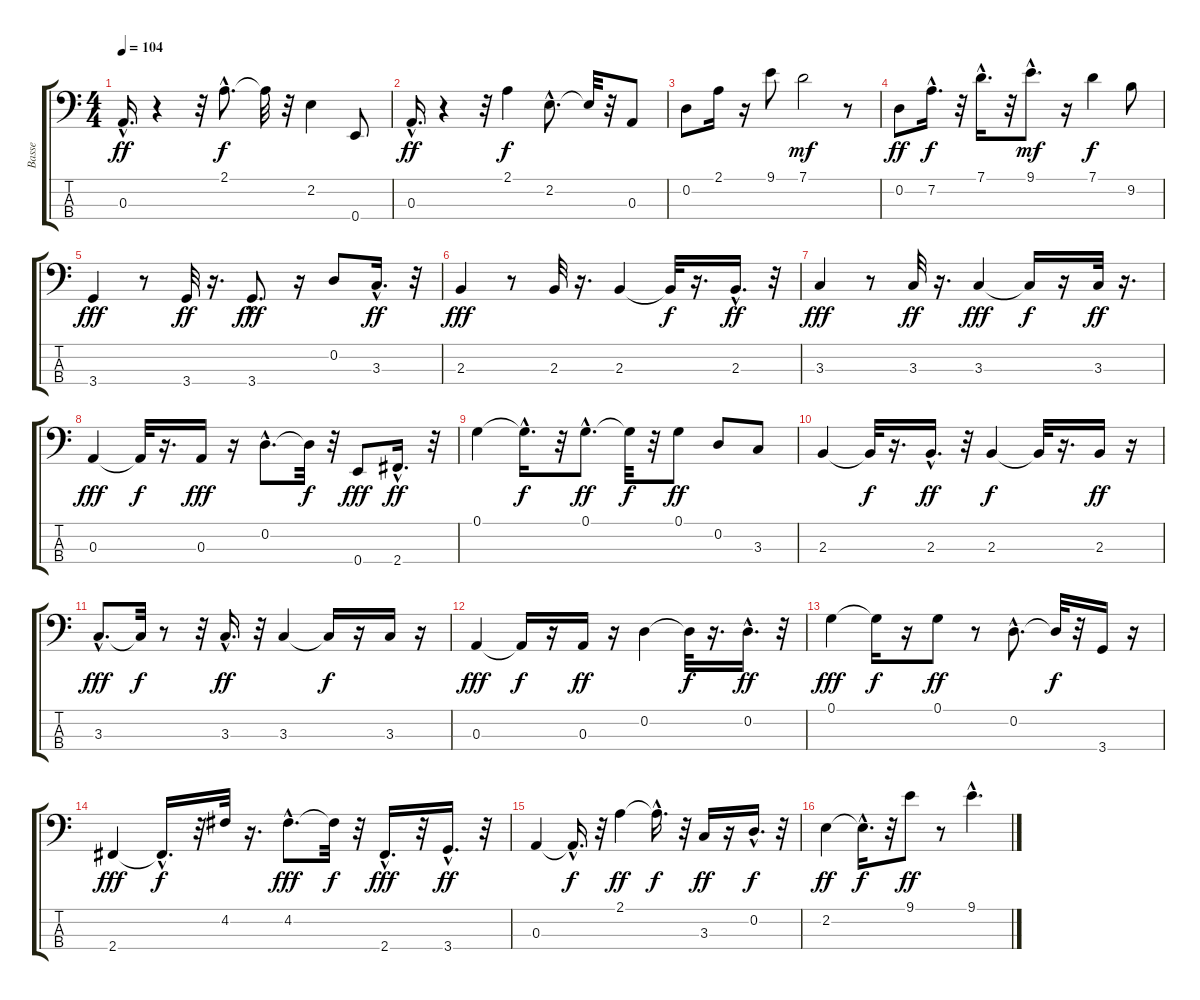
\track ("Basse" "Basse") {instrument fretlessbass}
\staff {score tabs}
\tuning (G2 D2 A1 E1) {hide}
\ts (4 4)
\tempo 104
\clef f4
\ks c
0.3{hac}.16{d dy ff} r.4 r.32 2.1{hac}.8{d dy f} 2.1{t}.32 r.32 2.2.4 0.4.8 |
0.3{hac}.16{d dy ff} r.4 r.32 2.1.4{dy f} 2.2{hac}.8{d} 2.2{t}.32 r.32 0.3.8 |
0.2.8 2.1.16 r.16 9.1.8 7.1.2{dy mf} r.8 |
0.2.8{dy ff} 7.2{hac}.16{d dy f} r.32 7.1{hac}.16{d} r.32 9.1{hac}.8{d dy mf} r.16 7.1.4{dy f} 9.2.8 |
3.4.4{dy fff} r.8 3.4.32{dy ff} r.16{d} 3.4{hac}.8{d dy fff} r.16 0.2.8 3.3{hac}.16{d dy ff} r.32 |
2.3.4{dy fff} r.8 2.3.32 r.16{d} 2.3.4 2.3{t}.32{dy f} r.16{d} 2.3{hac}.16{d dy ff} r.32 |
3.3.4{dy fff} r.8 3.3.32{dy ff} r.16{d} 3.3.4{dy fff} 3.3{t}.16{dy f} r.16 3.3.32{dy ff} r.16{d} |
0.3.4{dy fff} 0.3{t}.32{dy f} r.16{d} 0.3.16{dy fff} r.16 0.2{hac}.8{d} 0.2{t}.32{dy f} r.32 0.4.8{dy fff} 2.4{hac}.16{d dy ff} r.32 |
0.1.4 0.1{hac t}.16{d dy f} r.32 0.1{hac}.8{d dy ff} 0.1{t}.32{dy f} r.32 0.1.8{dy ff} 0.2.8 3.3.8 |
2.3.4 2.3{t}.32{dy f} r.16{d} 2.3{hac}.16{d dy ff} r.32 2.3.4{dy f} 2.3{t}.32 r.16{d} 2.3.16{dy ff} r.16 |
3.3{hac}.8{d dy fff} 3.3{t}.32{dy f} r.8 r.32 3.3{hac}.16{d dy ff} r.32 3.3.4 3.3{t}.16{dy f} r.16 3.3.16 r.16 |
0.3.4{dy fff} 0.3{t}.16{dy f} r.16 0.3.16{dy ff} r.16 0.2.4 0.2{t}.32{dy f} r.16{d} 0.2{hac}.16{d dy ff} r.32 |
0.1.4{dy fff} 0.1{t}.16{dy f} r.16 0.1.8{dy ff} r.8 0.2{hac}.8{d} 0.2{t}.32{dy f} r.32 3.4.16 r.16 |
2.4.4{dy fff} 2.4{hac t}.16{d dy f} r.32 4.2.32 r.16{d} 4.2{hac}.8{d dy fff} 4.2{t}.32{dy f} r.32 2.4{hac}.16{d dy fff} r.32 3.4{hac}.16{d dy ff} r.32 |
0.3.4 0.3{hac t}.16{d dy f} r.32 2.1.4{dy ff} 2.1{hac t}.16{d dy f} r.32 3.3.16{dy ff} r.16 0.2{hac}.16{d dy f} r.32 |
2.2.4{dy ff} 2.2{hac t}.16{d dy f} r.32 9.1.8{dy ff} r.8 9.1{hac}.4{d}
